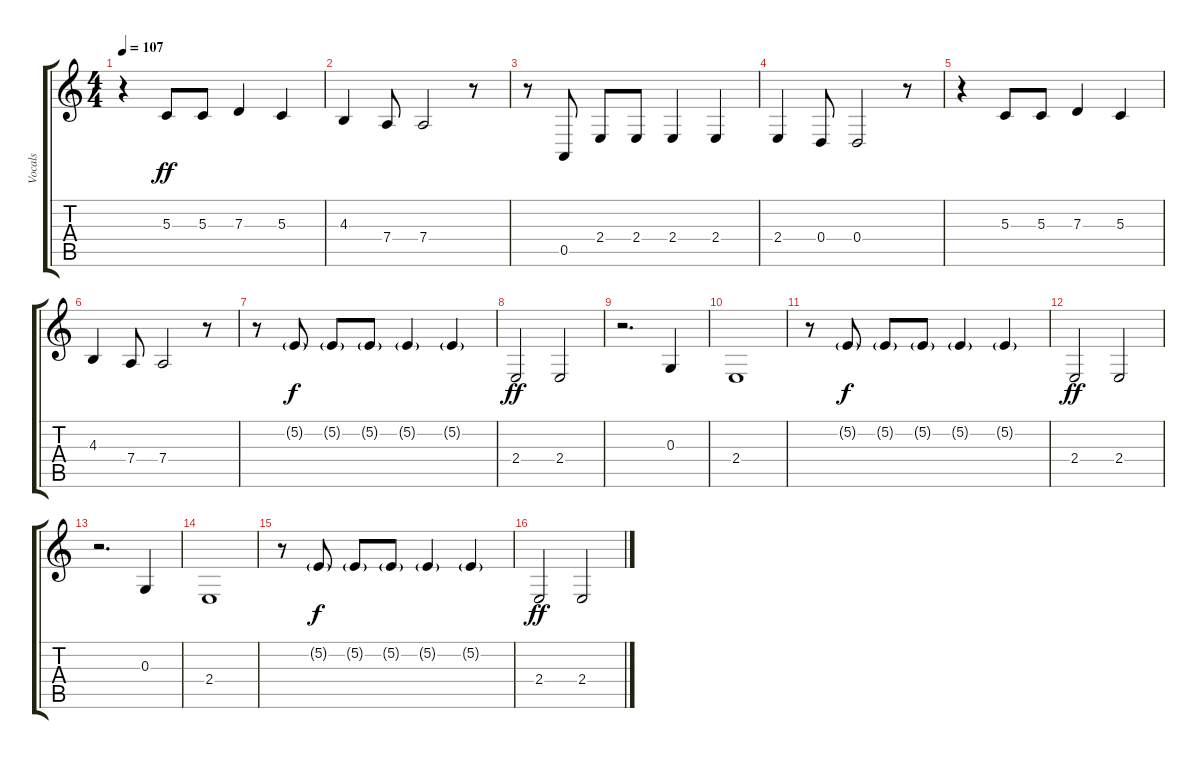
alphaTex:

\track ("Vocals" "Vocals") {instrument baritonesax}
\staff {score tabs}
\tuning (E4 B3 G3 D3 A2 E2) {hide}
\ts (4 4)
\tempo 107
\clef g2
\ks c
r.4{dy ff} 5.3.8 5.3.8 7.3.4 5.3.4 |
4.3.4 7.4.8 7.4.2 r.8 |
r.8 0.5.8 2.4.8 2.4.8 2.4.4 2.4.4 |
2.4.4 0.4.8 0.4.2 r.8 |
r.4 5.3.8 5.3.8 7.3.4 5.3.4 |
4.3.4 7.4.8 7.4.2 r.8 |
r.8 5.2{g}.8{dy f} 5.2{g}.8 5.2{g}.8 5.2{g}.4 5.2{g}.4 |
2.4.2{dy ff} 2.4.2 |
r.2{d} 0.3.4 |
2.4.1 |
r.8 5.2{g}.8{dy f} 5.2{g}.8 5.2{g}.8 5.2{g}.4 5.2{g}.4 |
2.4.2{dy ff} 2.4.2 |
r.2{d} 0.3.4 |
2.4.1 |
r.8 5.2{g}.8{dy f} 5.2{g}.8 5.2{g}.8 5.2{g}.4 5.2{g}.4 |
2.4.2{dy ff} 2.4.2
